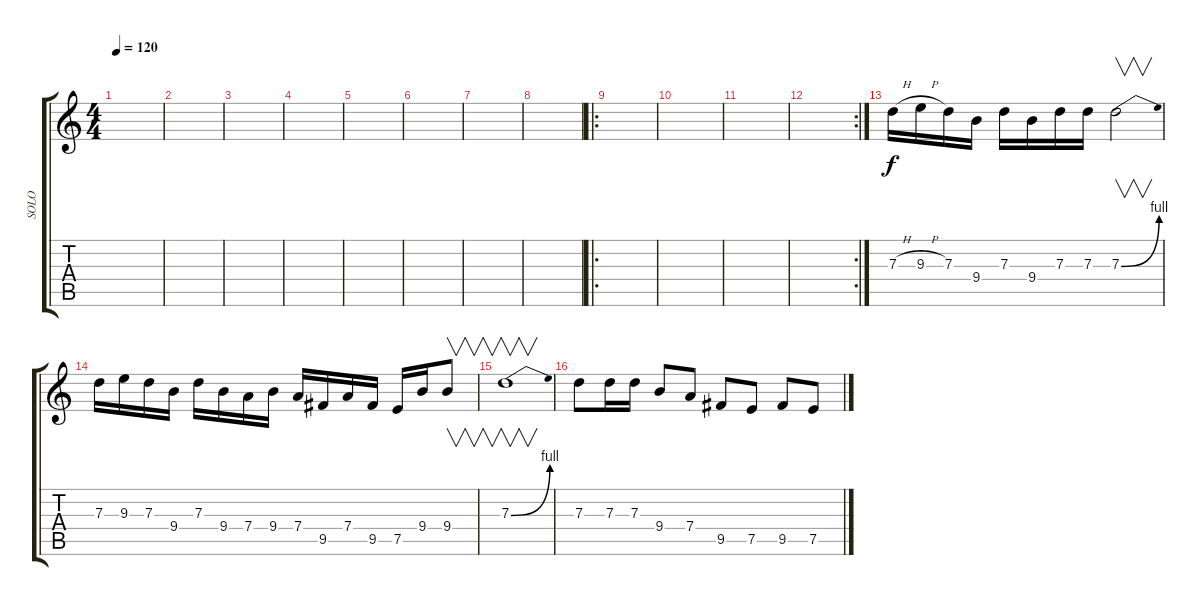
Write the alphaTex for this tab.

\track ("SOLO" "SOLO") {instrument distortionguitar}
\staff {score tabs}
\tuning (E4 B3 G3 D3 A2 E2) {hide}
\ts (4 4)
\tempo 120
\clef g2
\ks c
|
|
|
|
|
|
|
|
\ro
|
|
|
\rc 2
|
7.3{h}.16 9.3{h}.16 7.3.16 9.4.16 7.3.16 9.4.16 7.3.16 7.3.16 7.3{be (bend 0 0 60 4)}.2{v} |
7.3.16 9.3.16 7.3.16 9.4.16 7.3.16 9.4.16 7.4.16 9.4.16 7.4.16 9.5.16 7.4.16 9.5.16 7.5.16 9.4.16 9.4.8{v} |
7.3{be (bend 0 0 60 4)}.1{v} |
7.3.8 7.3.16 7.3.16 9.4.8 7.4.8 9.5.8 7.5.8 9.5.8 7.5.8
